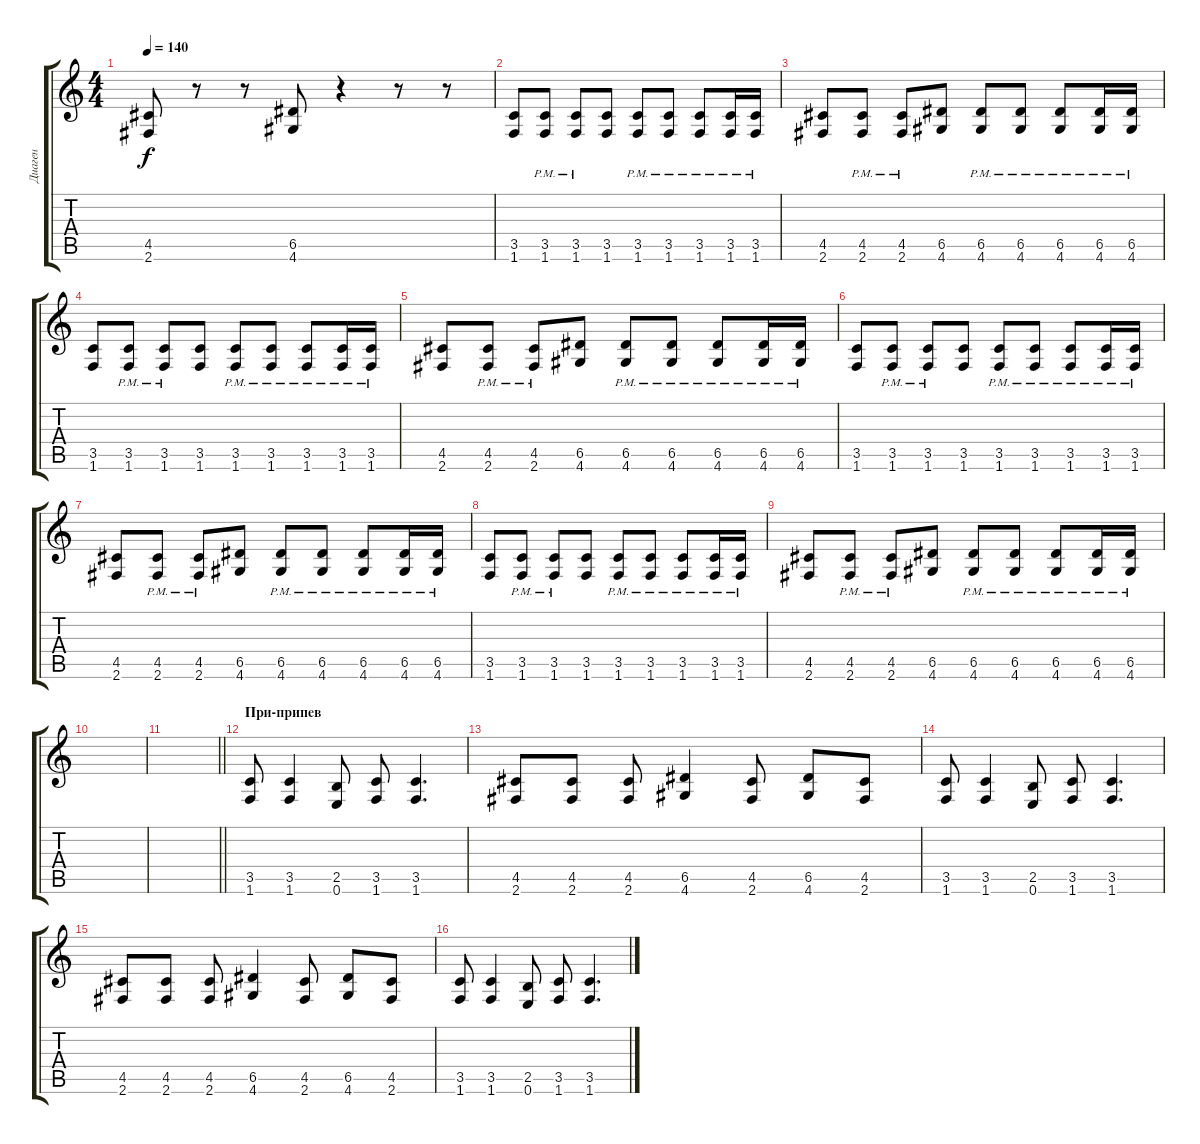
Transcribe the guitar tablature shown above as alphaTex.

\track ("Диаген" "Диаген") {instrument overdrivenguitar}
\staff {score tabs}
\tuning (E4 B3 G3 D3 A2 E2) {hide}
\ts (4 4)
\tempo 140
\clef g2
\ks c
(4.5 2.6).8{dy f} r.8 r.8 (6.5 4.6).8 r.4 r.8 r.8 |
(3.5 1.6).8 (3.5{pm} 1.6{pm}).8 (3.5{pm} 1.6{pm}).8 (3.5 1.6).8 (3.5{pm} 1.6{pm}).8 (3.5{pm} 1.6{pm}).8 (3.5{pm} 1.6{pm}).8 (3.5{pm} 1.6{pm}).16 (3.5{pm} 1.6{pm}).16 |
(4.5 2.6).8 (4.5{pm} 2.6{pm}).8 (4.5{pm} 2.6{pm}).8 (6.5 4.6).8 (6.5{pm} 4.6{pm}).8 (6.5{pm} 4.6{pm}).8 (6.5{pm} 4.6{pm}).8 (6.5{pm} 4.6{pm}).16 (6.5{pm} 4.6{pm}).16 |
(3.5 1.6).8 (3.5{pm} 1.6{pm}).8 (3.5{pm} 1.6{pm}).8 (3.5 1.6).8 (3.5{pm} 1.6{pm}).8 (3.5{pm} 1.6{pm}).8 (3.5{pm} 1.6{pm}).8 (3.5{pm} 1.6{pm}).16 (3.5{pm} 1.6{pm}).16 |
(4.5 2.6).8 (4.5{pm} 2.6{pm}).8 (4.5{pm} 2.6{pm}).8 (6.5 4.6).8 (6.5{pm} 4.6{pm}).8 (6.5{pm} 4.6{pm}).8 (6.5{pm} 4.6{pm}).8 (6.5{pm} 4.6{pm}).16 (6.5{pm} 4.6{pm}).16 |
(3.5 1.6).8 (3.5{pm} 1.6{pm}).8 (3.5{pm} 1.6{pm}).8 (3.5 1.6).8 (3.5{pm} 1.6{pm}).8 (3.5{pm} 1.6{pm}).8 (3.5{pm} 1.6{pm}).8 (3.5{pm} 1.6{pm}).16 (3.5{pm} 1.6{pm}).16 |
(4.5 2.6).8 (4.5{pm} 2.6{pm}).8 (4.5{pm} 2.6{pm}).8 (6.5 4.6).8 (6.5{pm} 4.6{pm}).8 (6.5{pm} 4.6{pm}).8 (6.5{pm} 4.6{pm}).8 (6.5{pm} 4.6{pm}).16 (6.5{pm} 4.6{pm}).16 |
(3.5 1.6).8 (3.5{pm} 1.6{pm}).8 (3.5{pm} 1.6{pm}).8 (3.5 1.6).8 (3.5{pm} 1.6{pm}).8 (3.5{pm} 1.6{pm}).8 (3.5{pm} 1.6{pm}).8 (3.5{pm} 1.6{pm}).16 (3.5{pm} 1.6{pm}).16 |
(4.5 2.6).8 (4.5{pm} 2.6{pm}).8 (4.5{pm} 2.6{pm}).8 (6.5 4.6).8 (6.5{pm} 4.6{pm}).8 (6.5{pm} 4.6{pm}).8 (6.5{pm} 4.6{pm}).8 (6.5{pm} 4.6{pm}).16 (6.5{pm} 4.6{pm}).16 |
|
\barLineRight lightlight
|
\section ("" "При-припев")
(3.5 1.6).8 (3.5 1.6).4 (2.5 0.6).8 (3.5 1.6).8 (3.5 1.6).4{d} |
(4.5 2.6).8 (4.5 2.6).8 (4.5 2.6).8 (6.5 4.6).4 (4.5 2.6).8 (6.5 4.6).8 (4.5 2.6).8 |
(3.5 1.6).8 (3.5 1.6).4 (2.5 0.6).8 (3.5 1.6).8 (3.5 1.6).4{d} |
(4.5 2.6).8 (4.5 2.6).8 (4.5 2.6).8 (6.5 4.6).4 (4.5 2.6).8 (6.5 4.6).8 (4.5 2.6).8 |
(3.5 1.6).8 (3.5 1.6).4 (2.5 0.6).8 (3.5 1.6).8 (3.5 1.6).4{d}
